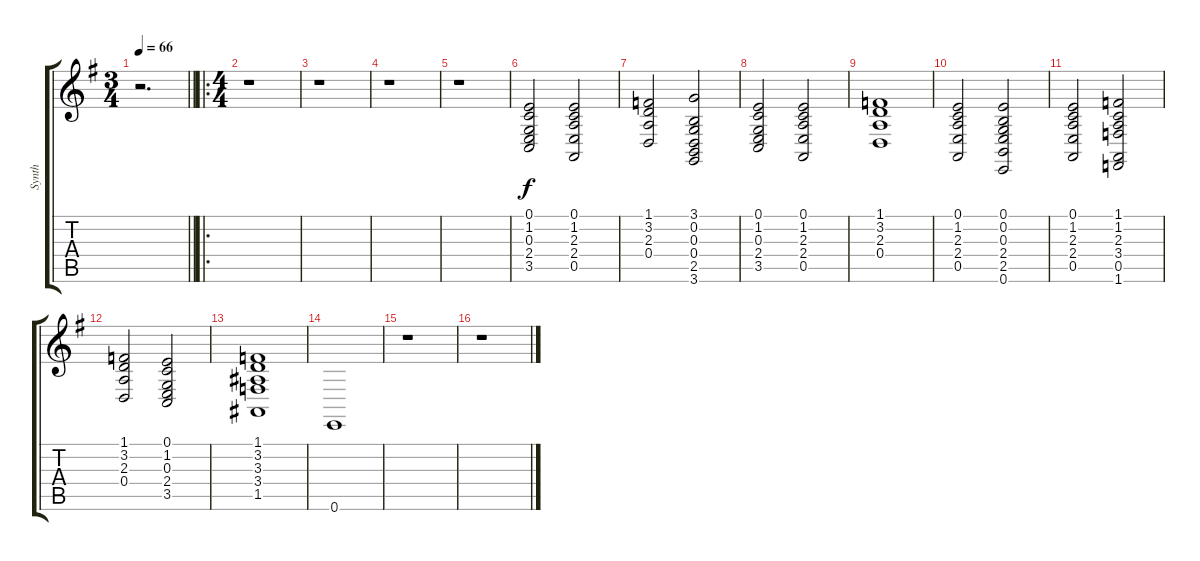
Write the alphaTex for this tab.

\track ("Synth" "Synth") {instrument stringensemble1}
\staff {score tabs}
\tuning (E4 B3 G3 D3 A2 E2) {hide}
\ts (3 4)
\tempo 66
\clef g2
\barLineRight lightlight
\ks g
r.2{d dy ff} |
\ro
\ts (4 4)
r.1 |
r.1 |
r.1 |
r.1 |
(0.1 1.2 0.3 2.4 3.5).2{dy f volume 10} (0.1 1.2 2.3 2.4 0.5).2 |
(1.1 3.2 2.3 0.4).2 (3.1 0.2 0.3 0.4 2.5 3.6).2 |
(0.1 1.2 0.3 2.4 3.5).2 (0.1 1.2 2.3 2.4 0.5).2 |
(1.1 3.2 2.3 0.4).1 |
(0.1 1.2 2.3 2.4 0.5).2 (0.1 0.2 0.3 2.4 2.5 0.6).2 |
(0.1 1.2 2.3 2.4 0.5).2 (1.1 1.2 2.3 3.4 0.5 1.6).2 |
(1.1 3.2 2.3 0.4).2 (0.1 1.2 0.3 2.4 3.5).2 |
(1.1 3.2 3.3 3.4 1.5).1 |
0.6.1 |
r.1 |
r.1
